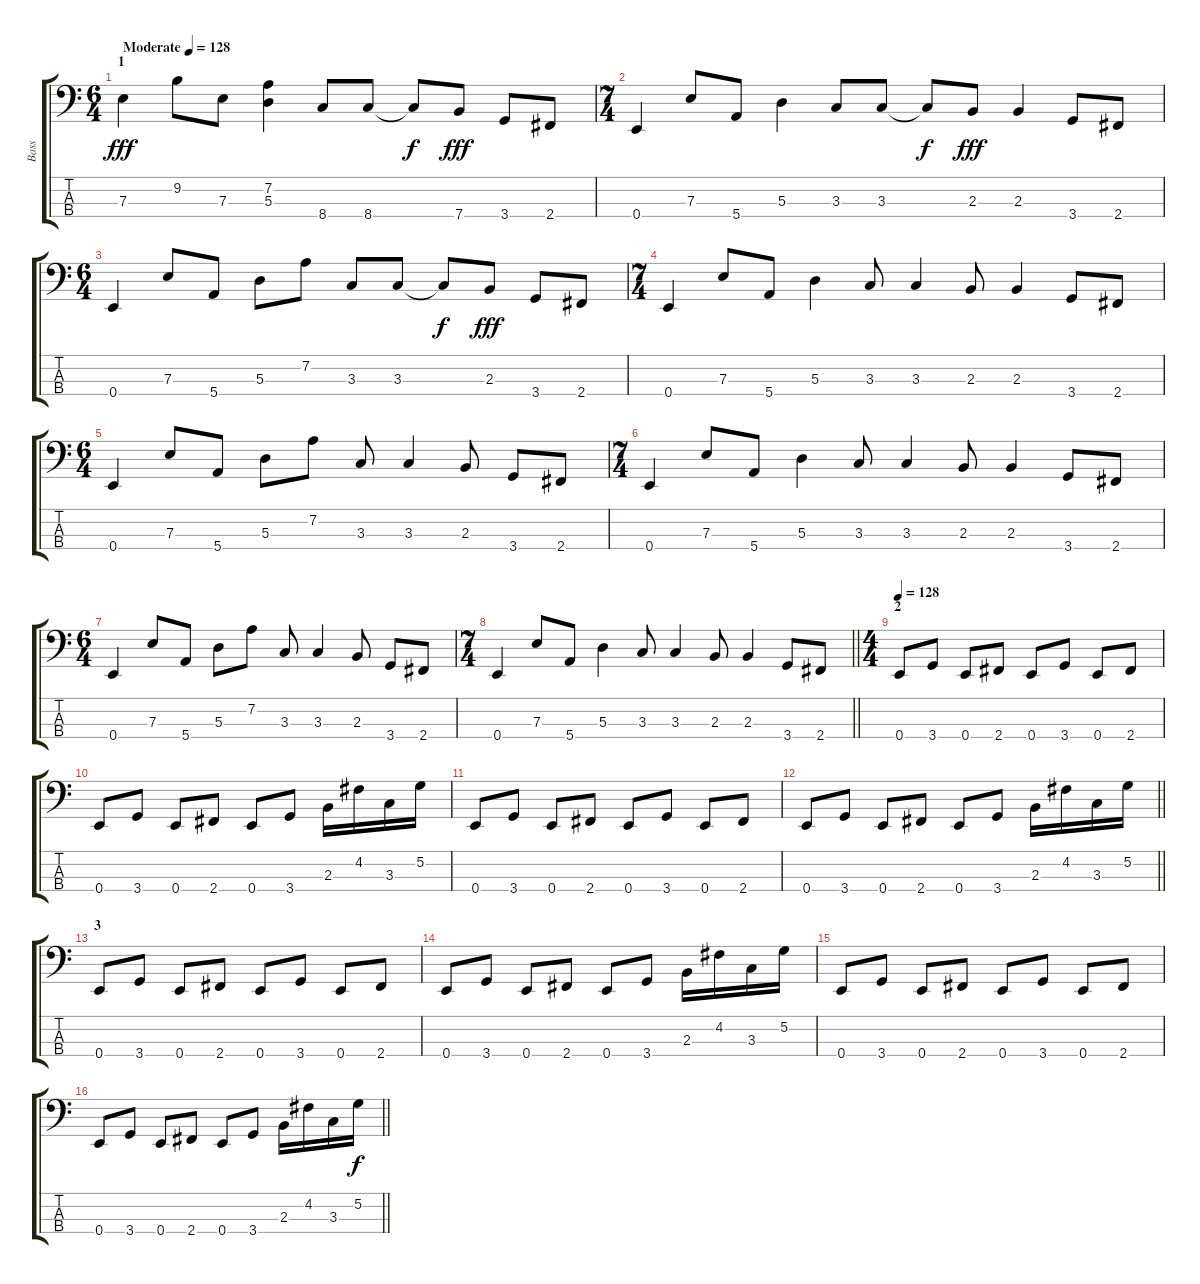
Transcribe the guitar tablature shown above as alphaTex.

\track ("Bass" "Bass") {instrument electricbassfinger}
\staff {score tabs}
\tuning (G2 D2 A1 E1) {hide}
\ts (6 4)
\section ("" "1")
\tempo (128 "Moderate")
\clef f4
\ks c
7.3.4{dy fff instrument electricbassfinger} 9.2.8 7.3.8 (7.2 5.3).4 8.4.8 8.4.8 8.4{t}.8{dy f} 7.4.8{dy fff} 3.4.8 2.4.8 |
\ts (7 4)
0.4.4 7.3.8 5.4.8 5.3.4 3.3.8 3.3.8 3.3{t}.8{dy f} 2.3.8{dy fff} 2.3.4 3.4.8 2.4.8 |
\ts (6 4)
0.4.4 7.3.8 5.4.8 5.3.8 7.2.8 3.3.8 3.3.8 3.3{t}.8{dy f} 2.3.8{dy fff} 3.4.8 2.4.8 |
\ts (7 4)
0.4.4 7.3.8 5.4.8 5.3.4 3.3.8 3.3.4 2.3.8 2.3.4 3.4.8 2.4.8 |
\ts (6 4)
0.4.4 7.3.8 5.4.8 5.3.8 7.2.8 3.3.8 3.3.4 2.3.8 3.4.8 2.4.8 |
\ts (7 4)
0.4.4 7.3.8 5.4.8 5.3.4 3.3.8 3.3.4 2.3.8 2.3.4 3.4.8 2.4.8 |
\ts (6 4)
0.4.4 7.3.8 5.4.8 5.3.8 7.2.8 3.3.8 3.3.4 2.3.8 3.4.8 2.4.8 |
\ts (7 4)
\barLineRight lightlight
0.4.4 7.3.8 5.4.8 5.3.4 3.3.8 3.3.4 2.3.8 2.3.4 3.4.8 2.4.8 |
\ts (4 4)
\section ("" "2")
\tempo 128
0.4.8 3.4.8 0.4.8 2.4.8 0.4.8 3.4.8 0.4.8 2.4.8 |
0.4.8 3.4.8 0.4.8 2.4.8 0.4.8 3.4.8 2.3.16 4.2.16 3.3.16 5.2.16 |
0.4.8 3.4.8 0.4.8 2.4.8 0.4.8 3.4.8 0.4.8 2.4.8 |
\barLineRight lightlight
0.4.8 3.4.8 0.4.8 2.4.8 0.4.8 3.4.8 2.3.16 4.2.16 3.3.16 5.2.16 |
\section ("" "3")
0.4.8 3.4.8 0.4.8 2.4.8 0.4.8 3.4.8 0.4.8 2.4.8 |
0.4.8 3.4.8 0.4.8 2.4.8 0.4.8 3.4.8 2.3.16 4.2.16 3.3.16 5.2.16 |
0.4.8 3.4.8 0.4.8 2.4.8 0.4.8 3.4.8 0.4.8 2.4.8 |
\barLineRight lightlight
0.4.8 3.4.8 0.4.8 2.4.8 0.4.8 3.4.8 2.3.16 4.2.16 3.3.16 5.2.16{dy f}
